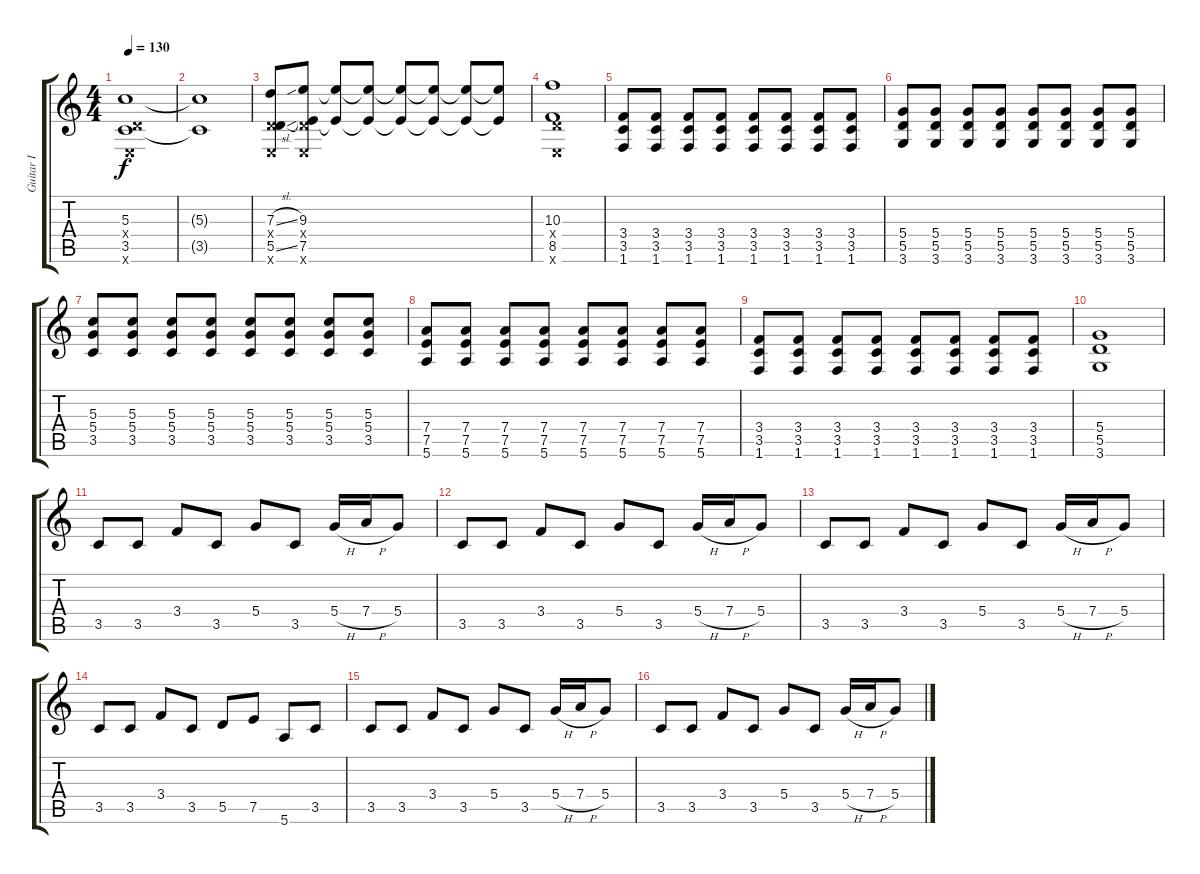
\track ("Guitar I" "Guitar I") {instrument overdrivenguitar}
\staff {score tabs}
\tuning (E4 B3 G3 D3 A2 E2) {hide}
\ts (4 4)
\tempo 130
\clef g2
\ks c
(5.3 0.4{x} 3.5 0.6{x}).1{dy f} |
(5.3{t} 3.5{t}).1 |
(7.3{sl} 0.4{x} 5.5{sl} 0.6{x}).8 (9.3 0.4{x} 7.5 0.6{x}).8 (9.3{t} 7.5{t}).8 (9.3{t} 7.5{t}).8 (9.3{t} 7.5{t}).8 (9.3{t} 7.5{t}).8 (9.3{t} 7.5{t}).8 (9.3{t} 7.5{t}).8 |
(10.3 0.4{x} 8.5 0.6{x}).1 |
(3.4 3.5 1.6).8 (3.4 3.5 1.6).8 (3.4 3.5 1.6).8 (3.4 3.5 1.6).8 (3.4 3.5 1.6).8 (3.4 3.5 1.6).8 (3.4 3.5 1.6).8 (3.4 3.5 1.6).8 |
(5.4 5.5 3.6).8 (5.4 5.5 3.6).8 (5.4 5.5 3.6).8 (5.4 5.5 3.6).8 (5.4 5.5 3.6).8 (5.4 5.5 3.6).8 (5.4 5.5 3.6).8 (5.4 5.5 3.6).8 |
(5.3 5.4 3.5).8 (5.3 5.4 3.5).8 (5.3 5.4 3.5).8 (5.3 5.4 3.5).8 (5.3 5.4 3.5).8 (5.3 5.4 3.5).8 (5.3 5.4 3.5).8 (5.3 5.4 3.5).8 |
(7.4 7.5 5.6).8 (7.4 7.5 5.6).8 (7.4 7.5 5.6).8 (7.4 7.5 5.6).8 (7.4 7.5 5.6).8 (7.4 7.5 5.6).8 (7.4 7.5 5.6).8 (7.4 7.5 5.6).8 |
(3.4 3.5 1.6).8 (3.4 3.5 1.6).8 (3.4 3.5 1.6).8 (3.4 3.5 1.6).8 (3.4 3.5 1.6).8 (3.4 3.5 1.6).8 (3.4 3.5 1.6).8 (3.4 3.5 1.6).8 |
(5.4 5.5 3.6).1 |
3.5.8 3.5.8 3.4.8 3.5.8 5.4.8 3.5.8 5.4{h}.16 7.4{h}.16 5.4.8 |
3.5.8 3.5.8 3.4.8 3.5.8 5.4.8 3.5.8 5.4{h}.16 7.4{h}.16 5.4.8 |
3.5.8 3.5.8 3.4.8 3.5.8 5.4.8 3.5.8 5.4{h}.16 7.4{h}.16 5.4.8 |
3.5.8 3.5.8 3.4.8 3.5.8 5.5.8 7.5.8 5.6.8 3.5.8 |
3.5.8 3.5.8 3.4.8 3.5.8 5.4.8 3.5.8 5.4{h}.16 7.4{h}.16 5.4.8 |
3.5.8 3.5.8 3.4.8 3.5.8 5.4.8 3.5.8 5.4{h}.16 7.4{h}.16 5.4.8
